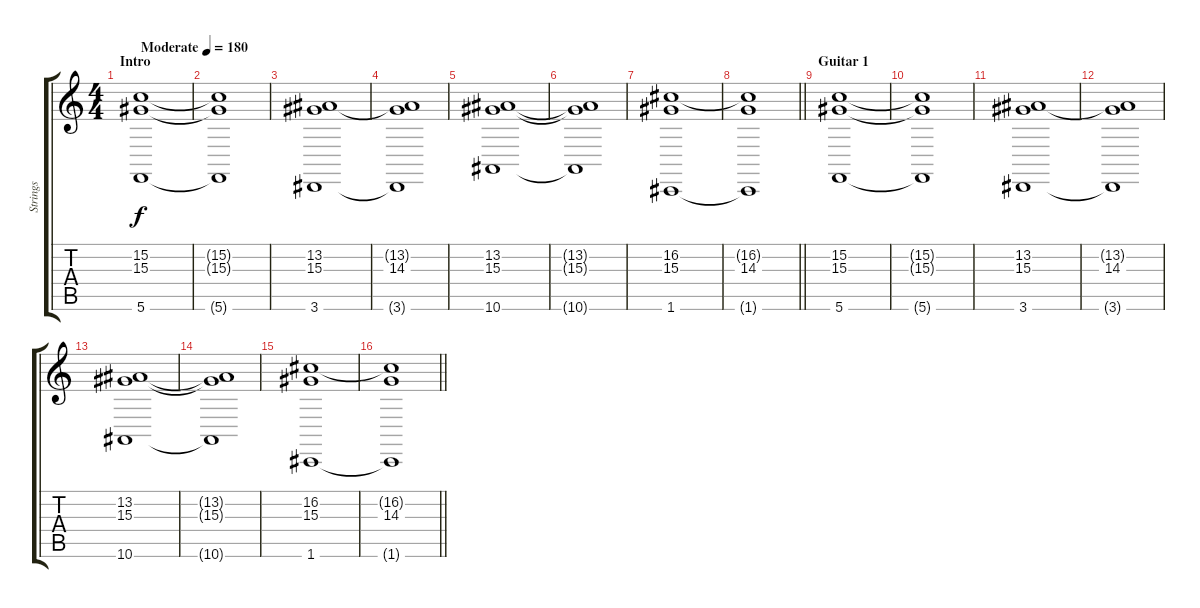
\track ("Strings" "Strings") {instrument tremolostrings}
\staff {score tabs}
\tuning (D4 A3 F3 C3 G2 C2) {hide}
\ts (4 4)
\section ("" "Intro")
\tempo (180 "Moderate")
\clef g2
\ks c
(15.2 15.3 5.6).1{dy f instrument tremolostrings} |
(15.2{t} 15.3{t} 5.6{t}).1 |
(13.2 15.3 3.6).1 |
(13.2{t} 14.3 3.6{t}).1 |
(13.2 15.3 10.6).1 |
(13.2{t} 15.3{t} 10.6{t}).1 |
(16.2 15.3 1.6).1 |
\barLineRight lightlight
(16.2{t} 14.3 1.6{t}).1 |
\section ("" "Guitar 1")
(15.2 15.3 5.6).1 |
(15.2{t} 15.3{t} 5.6{t}).1 |
(13.2 15.3 3.6).1 |
(13.2{t} 14.3 3.6{t}).1 |
(13.2 15.3 10.6).1 |
(13.2{t} 15.3{t} 10.6{t}).1 |
(16.2 15.3 1.6).1 |
\barLineRight lightlight
(16.2{t} 14.3 1.6{t}).1
